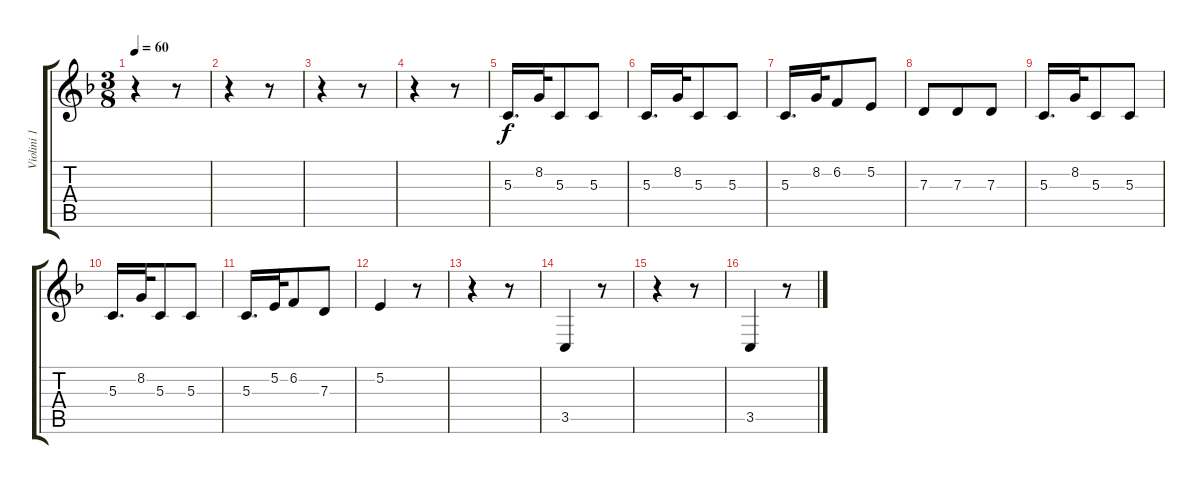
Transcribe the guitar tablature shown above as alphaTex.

\track ("Violini 1" "Violini 1") {instrument violin}
\staff {score tabs}
\tuning (E4 B3 G3 D3 A2 E2) {hide}
\ts (3 8)
\tempo 60
\clef g2
\ks f
r.4{dy f} r.8 |
r.4 r.8 |
r.4 r.8 |
r.4 r.8 |
5.3.16{d} 8.2.32 5.3.8 5.3.8 |
5.3.16{d} 8.2.32 5.3.8 5.3.8 |
5.3.16{d} 8.2.32 6.2.8 5.2.8 |
7.3.8 7.3.8 7.3.8 |
5.3.16{d} 8.2.32 5.3.8 5.3.8 |
5.3.16{d} 8.2.32 5.3.8 5.3.8 |
5.3.16{d} 5.2.32 6.2.8 7.3.8 |
5.2.4 r.8 |
r.4 r.8 |
3.5.4 r.8 |
r.4 r.8 |
3.5.4 r.8
